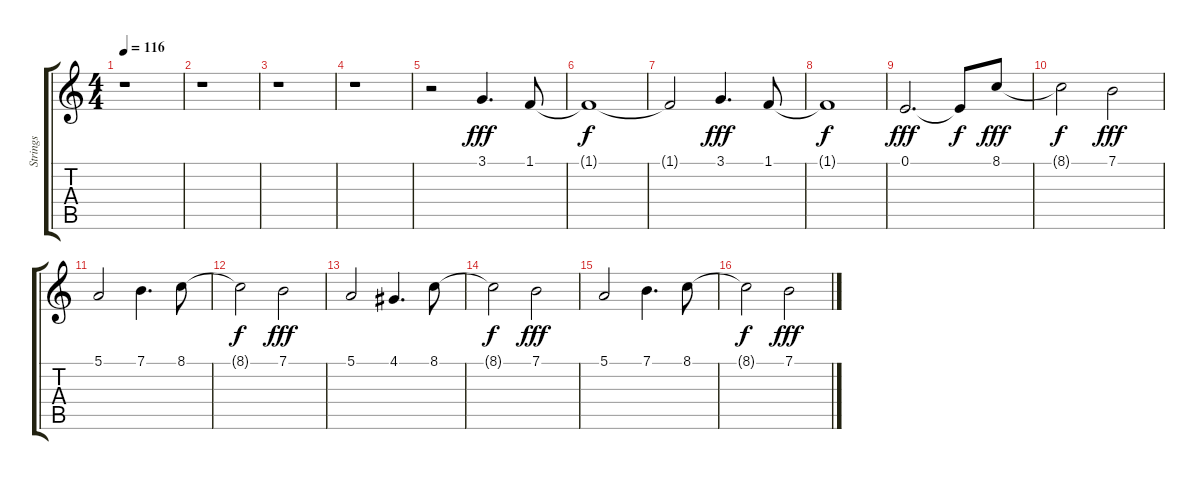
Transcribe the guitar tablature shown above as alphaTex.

\track ("Strings             " "Strings   ") {instrument stringensemble2}
\staff {score tabs}
\tuning (E4 B3 G3 D3 A2 E2) {hide}
\ts (4 4)
\tempo 116
\clef g2
\ks c
r.1{dy fff} |
r.1 |
r.1 |
r.1 |
r.2 3.1.4{d} 1.1.8 |
1.1{t}.1{dy f} |
1.1{t}.2 3.1.4{d dy fff} 1.1.8 |
1.1{t}.1{dy f} |
0.1.2{d dy fff} 0.1{t}.8{dy f} 8.1.8{dy fff} |
8.1{t}.2{dy f} 7.1.2{dy fff} |
5.1.2 7.1.4{d} 8.1.8 |
8.1{t}.2{dy f} 7.1.2{dy fff} |
5.1.2 4.1.4{d} 8.1.8 |
8.1{t}.2{dy f} 7.1.2{dy fff} |
5.1.2 7.1.4{d} 8.1.8 |
8.1{t}.2{dy f} 7.1.2{dy fff}
